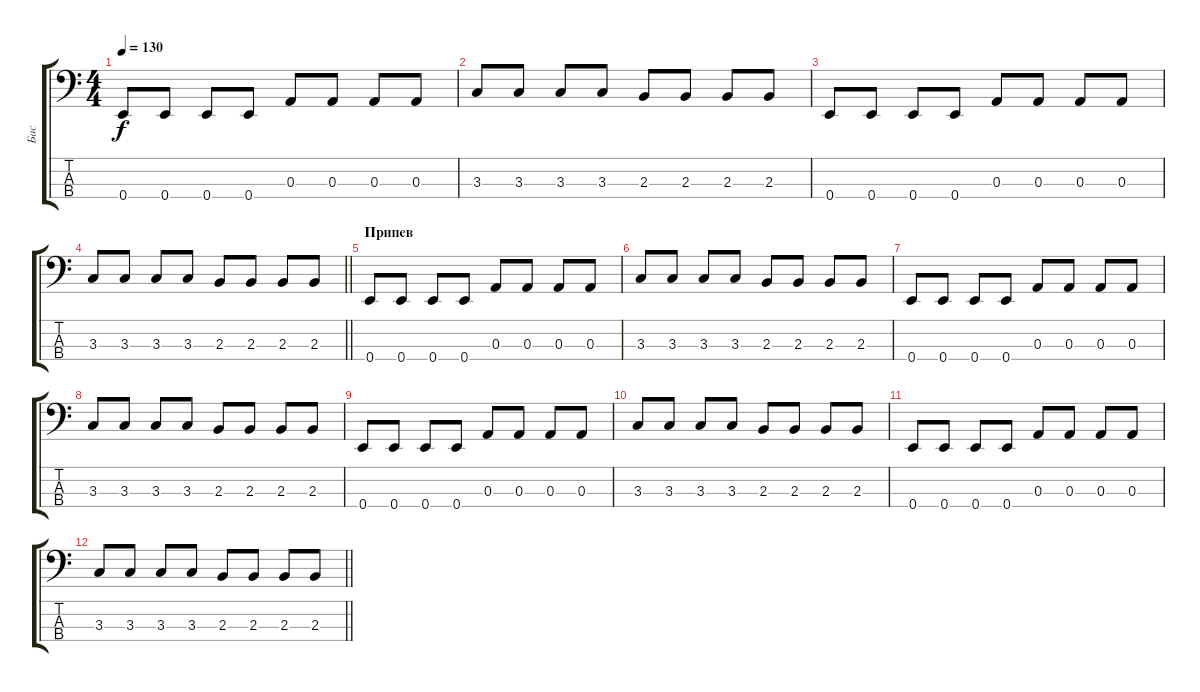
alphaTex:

\track ("Бас" "Бас") {instrument electricbassfinger}
\staff {score tabs}
\tuning (G2 D2 A1 E1) {hide}
\ts (4 4)
\tempo 130
\clef f4
\ks c
0.4.8{dy f} 0.4.8 0.4.8 0.4.8 0.3.8 0.3.8 0.3.8 0.3.8 |
3.3.8 3.3.8 3.3.8 3.3.8 2.3.8 2.3.8 2.3.8 2.3.8 |
0.4.8 0.4.8 0.4.8 0.4.8 0.3.8 0.3.8 0.3.8 0.3.8 |
\barLineRight lightlight
3.3.8 3.3.8 3.3.8 3.3.8 2.3.8 2.3.8 2.3.8 2.3.8 |
\section ("" "Припев")
0.4.8 0.4.8 0.4.8 0.4.8 0.3.8 0.3.8 0.3.8 0.3.8 |
3.3.8 3.3.8 3.3.8 3.3.8 2.3.8 2.3.8 2.3.8 2.3.8 |
0.4.8 0.4.8 0.4.8 0.4.8 0.3.8 0.3.8 0.3.8 0.3.8 |
3.3.8 3.3.8 3.3.8 3.3.8 2.3.8 2.3.8 2.3.8 2.3.8 |
0.4.8{volume 12} 0.4.8 0.4.8 0.4.8 0.3.8 0.3.8 0.3.8 0.3.8 |
3.3.8{volume 9} 3.3.8 3.3.8 3.3.8 2.3.8 2.3.8 2.3.8 2.3.8 |
0.4.8{volume 6} 0.4.8 0.4.8 0.4.8 0.3.8 0.3.8 0.3.8 0.3.8 |
\barLineRight lightlight
3.3.8{volume 3} 3.3.8 3.3.8 3.3.8 2.3.8 2.3.8 2.3.8 2.3.8
